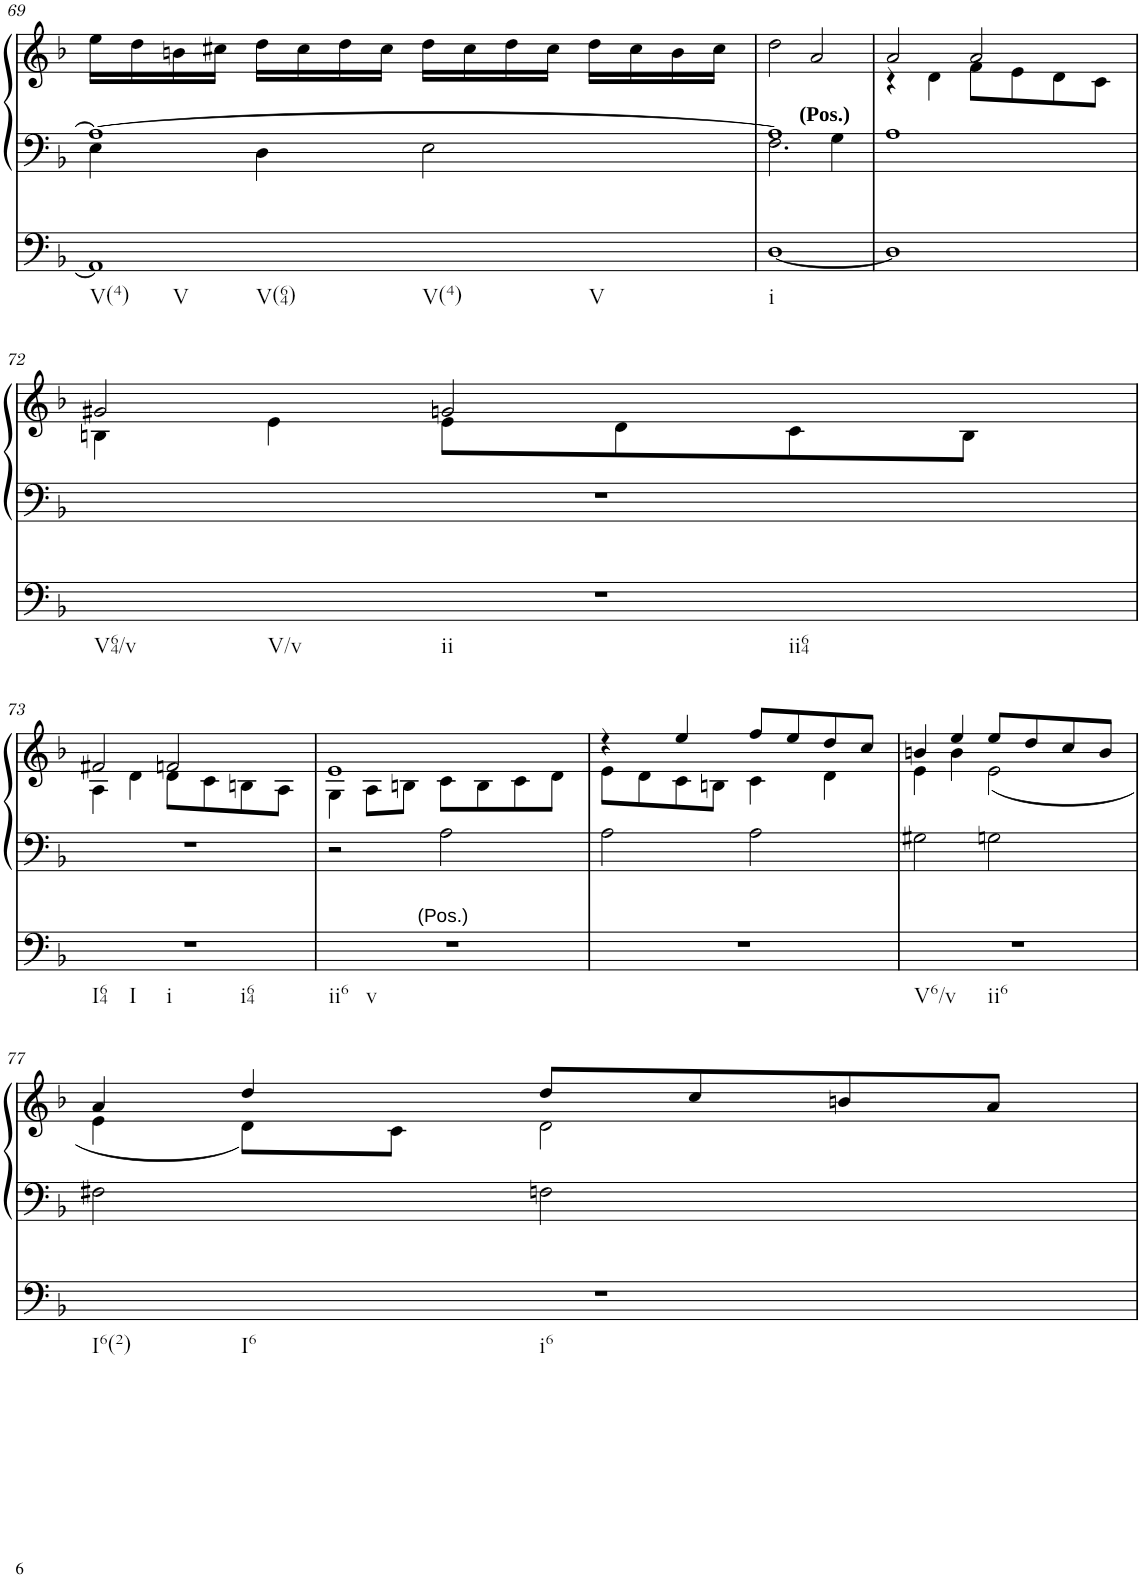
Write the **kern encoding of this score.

**kern	**kern	**kern
*part2	*part1	*part1
*staff3	*staff2	*staff1
*I"Pedal	*I"linke Hand	*
!!LO:PB:g=z
*clefF4	*clefF4	*clefG2
*k[b-]	*k[b-]	*k[b-]
*M4/4	*M4/4	*M4/4
=69	=69	=69
*	*^	*
!LO:TX:b:t=V(4)	!	!	!
!LO:TX:b:t=V	!	!	!
!LO:TX:b:t=V(64)	!	!	!
!LO:TX:b:t=V(4)	!	!	!
!LO:TX:b:t=V	!	!	!
1AA]	1A_	4E\	16ee\LL
.	.	.	16dd\
.	.	.	16bn\
.	.	.	16cc#X\JJ
.	.	4D\	16dd\LL
.	.	.	16cc#\
.	.	.	16dd\
.	.	.	16cc#\JJ
.	.	2E\	16dd\LL
.	.	.	16cc#\
.	.	.	16dd\
.	.	.	16cc#\JJ
.	.	.	16dd\LL
.	.	.	16cc#\
.	.	.	16b\
.	.	.	16cc#\JJ
=70	=70	=70	=70
!LO:TX:b:t=i	!	!	!
[1D	1A]	2.F\	2dd\
!	!	!	!LO:TX:b:B:t=(Pos.)
.	.	.	2a/
.	.	4G\	.
*	*v	*v	*
=71	=71	=71
*	*	*^
1D]	1A	2a/	4r
.	.	.	4d\
.	.	2a/	8f\L
.	.	.	8e\
.	.	.	8d\
.	.	.	8c\J
!!LO:LB:g=z	!!
=72	=72	=72	=72
!LO:TX:b:t=V64/v	!	!	!
!LO:TX:b:t=V/v	!	!	!
!LO:TX:b:t=ii	!	!	!
!LO:TX:b:t=ii64	!	!	!
1r	1r	2g#X/	4Bn\
.	.	.	4e\
.	.	2gn/	8e\L
.	.	.	8d\
.	.	.	8c\
.	.	.	8B\J
!!LO:LB:g=z	!!
=73	=73	=73	=73
!LO:TX:b:t=I64	!	!	!
!LO:TX:b:t=I	!	!	!
!LO:TX:b:t=i	!	!	!
!LO:TX:b:t=i64	!	!	!
1r	1r	2f#X/	4A\
.	.	.	4d\
.	.	2fn/	8d\L
.	.	.	8c\
.	.	.	8Bn\
.	.	.	8A\J
=74	=74	=74	=74
!LO:TX:b:t=ii6	!	!	!
!LO:TX:b:t=v	!	!	!
1r	2r	1e	4G\
.	.	.	8A\L
.	.	.	8Bn\J
!	!LO:TX:b:t=(Pos.)	!	!
.	2A\	.	8c\L
.	.	.	8B\
.	.	.	8c\
.	.	.	8d\J
=75	=75	=75	=75
1r	2A\	4r	8e\L
.	.	.	8d\
.	.	4ee/	8c\
.	.	.	8Bn\J
.	2A\	8ff/L	4c\
.	.	8ee/	.
.	.	8dd/	4d\
.	.	8cc/J	.
=76	=76	=76	=76
!LO:TX:b:t=V6/v	!	!	!
!LO:TX:b:t=ii6	!	!	!
1r	2G#X\	4bn/	4e\
.	.	4ee/	4b\
.	2Gn\	8ee/L	(2e\
.	.	8dd/	.
.	.	8cc/	.
.	.	8b/J	.
!!LO:LB:g=z	!!
=77	=77	=77	=77
!LO:TX:b:t=I6(2)	!	!	!
!LO:TX:b:t=I6	!	!	!
!LO:TX:b:t=i6	!	!	!
1r	2F#X\	4a/	4e\
.	.	4dd/	8d\L)
.	.	.	8c\J
.	2Fn\	8dd/L	2d\
.	.	8cc/	.
.	.	8bn/	.
.	.	8a/J	.
*	*	*v	*v
=	=	=
*-	*-	*-
